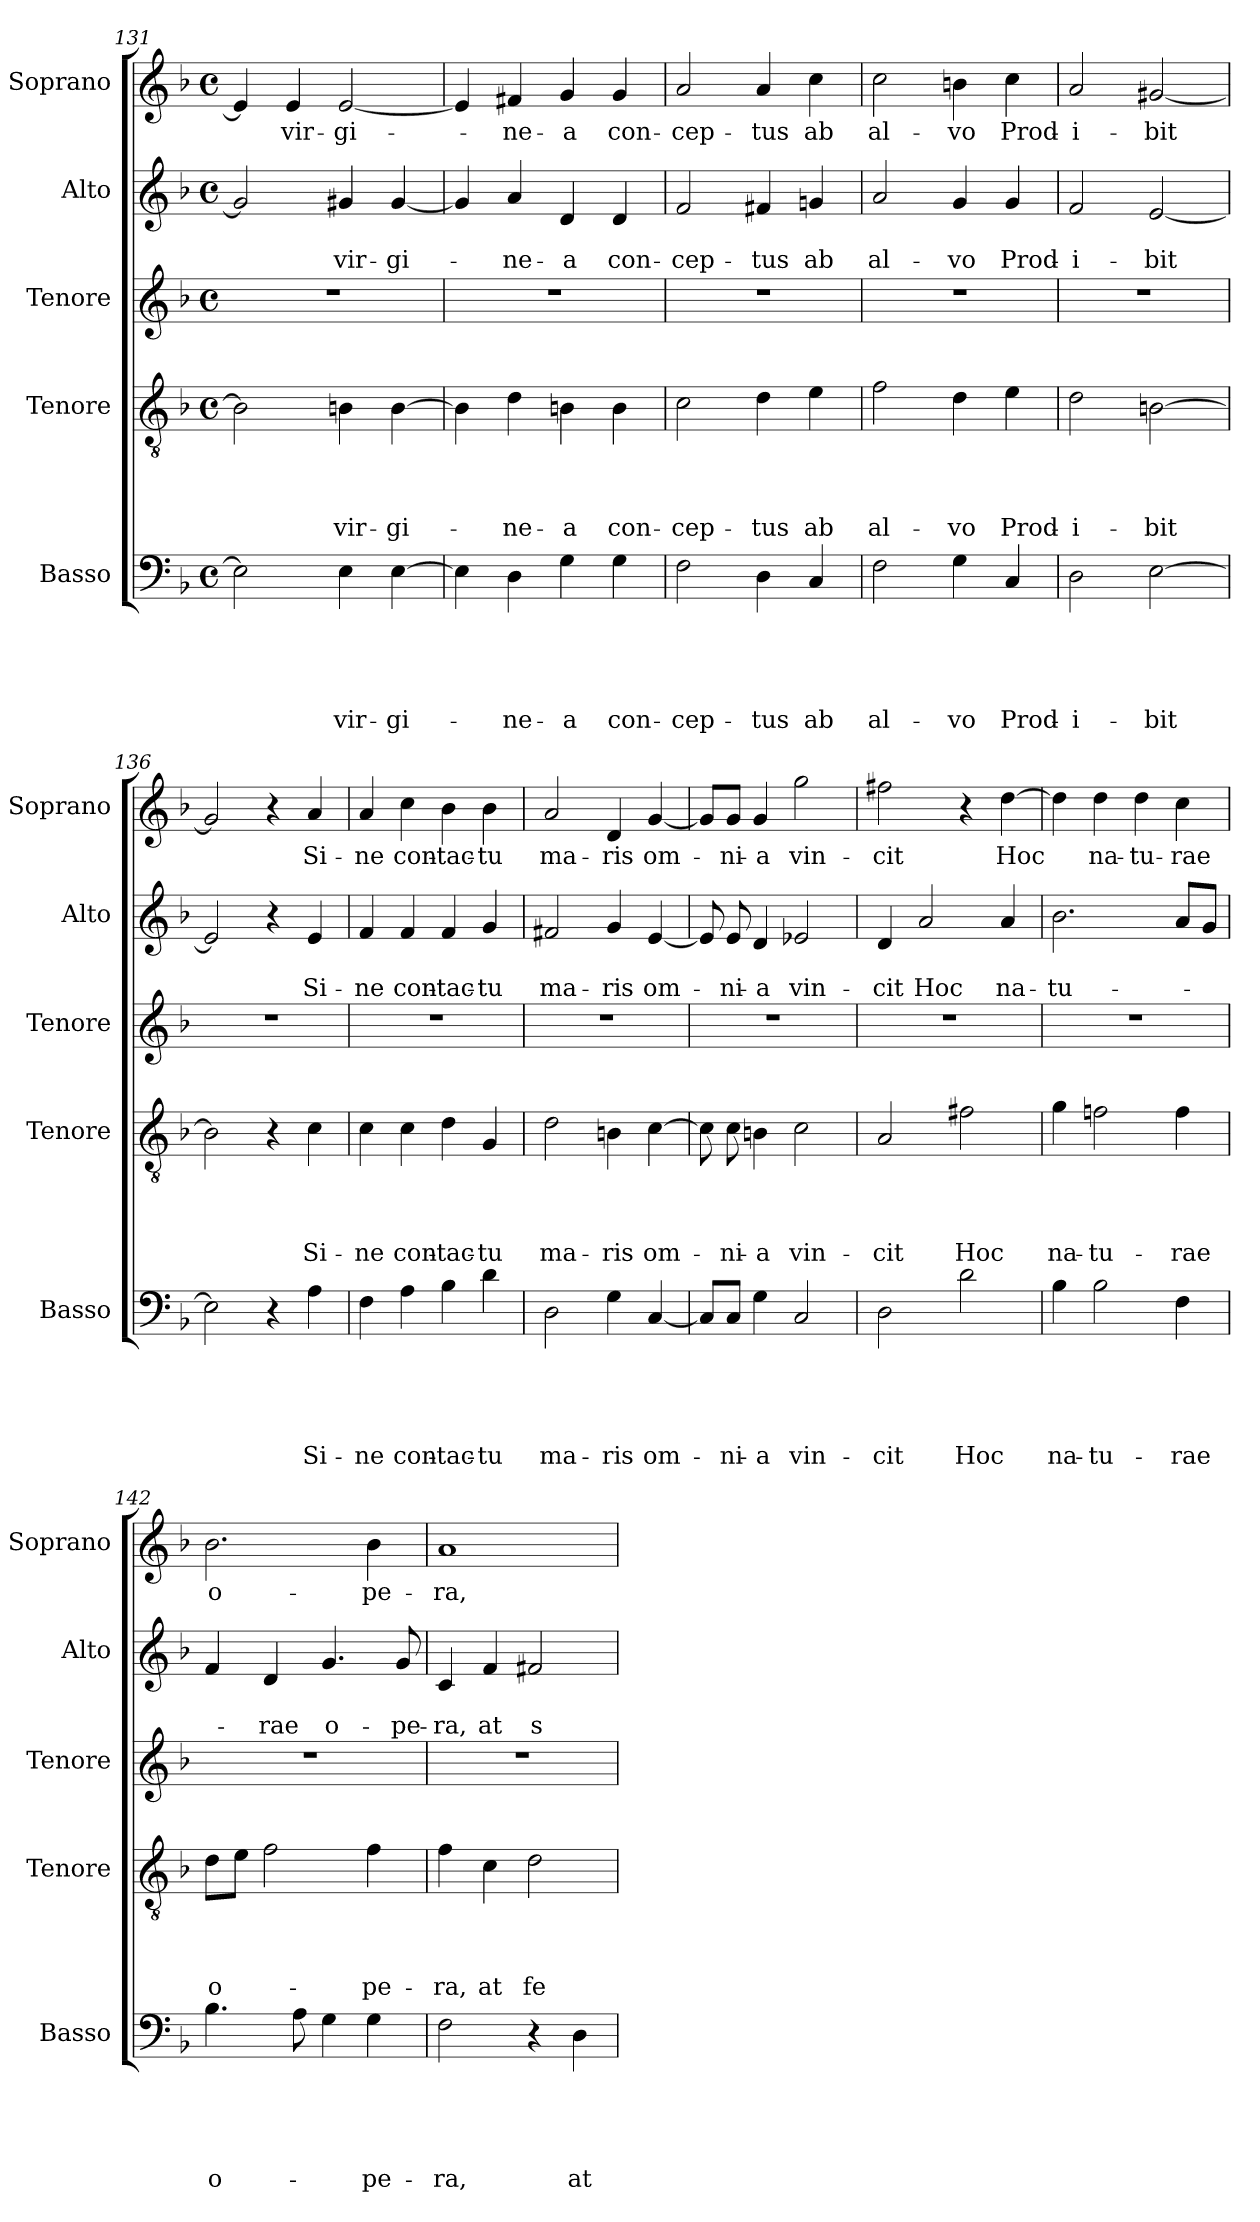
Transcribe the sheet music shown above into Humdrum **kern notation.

**kern	**text	**text	**text	**text	**text	**kern	**text	**text	**text	**text	**kern	**kern	**text	**text	**kern	**text
*part5	*part5	*part5	*part5	*part5	*part5	*part4	*part4	*part4	*part4	*part4	*part3	*part2	*part2	*part2	*part1	*part1
*staff5	*staff5	*staff5	*staff5	*staff5	*staff5	*staff4	*staff4	*staff4	*staff4	*staff4	*staff3	*staff2	*staff2	*staff2	*staff1	*staff1
*I"Basso	*	*	*	*	*	*I"Tenore	*	*	*	*	*I"Tenore	*I"Alto	*	*	*I"Soprano	*
*I'Basso	*	*	*	*	*	*I'Tenore	*	*	*	*	*I'Tenore	*I'Alto	*	*	*I'Soprano	*
*clefF4	*	*	*	*	*	*clefGv2	*	*	*	*	*clefG2	*clefG2	*	*	*clefG2	*
*k[b-]	*	*	*	*	*	*k[b-]	*	*	*	*	*k[b-]	*k[b-]	*	*	*k[b-]	*
*F:	*	*	*	*	*	*F:	*	*	*	*	*F:	*F:	*	*	*F:	*
*M4/4	*	*	*	*	*	*M4/4	*	*	*	*	*M4/4	*M4/4	*	*	*M4/4	*
*met(c)	*	*	*	*	*	*met(c)	*	*	*	*	*met(c)	*met(c)	*	*	*met(c)	*
=131	=131	=131	=131	=131	=131	=131	=131	=131	=131	=131	=131	=131	=131	=131	=131	=131
2E\]	.	.	.	.	.	2B\]	.	.	.	.	1r	2g#/]	.	.	4e/]	.
!	!	!	!	!	!	!	!	!	!	!	!	!	!	!	!	!LO:LY:b
.	.	.	.	.	.	.	.	.	.	.	.	.	.	.	4e/	vir-
!	!	!	!	!	!LO:LY:b	!	!	!	!	!LO:LY:b	!	!	!	!LO:LY:b	!	!LO:LY:b
4E\	.	.	.	.	vir-	4Bn\	.	.	.	vir-	.	4g#X/	.	vir-	[<2e/	-gi-
!	!	!	!	!	!LO:LY:b	!	!	!	!	!LO:LY:b	!	!	!	!LO:LY:b	!	!
[>4E\	.	.	.	.	-gi-	[>4B\	.	.	.	-gi-	.	[<4g#/	.	-gi-	.	.
=132	=132	=132	=132	=132	=132	=132	=132	=132	=132	=132	=132	=132	=132	=132	=132	=132
4E\]	.	.	.	.	.	4B\]	.	.	.	.	1r	4g#/]	.	.	4e/]	.
!	!	!	!	!	!LO:LY:b	!	!	!	!	!LO:LY:b	!	!	!	!LO:LY:b	!	!LO:LY:b
4D\	.	.	.	.	-ne-	4d\	.	.	.	-ne-	.	4a/	.	-ne-	4f#X/	-ne-
!	!	!	!	!	!LO:LY:b	!	!	!	!	!LO:LY:b	!	!	!	!LO:LY:b	!	!LO:LY:b
4G\	.	.	.	.	-a	4Bn\	.	.	.	-a	.	4d/	.	-a	4g/	-a
!	!	!	!	!	!LO:LY:b	!	!	!	!	!LO:LY:b	!	!	!	!LO:LY:b	!	!LO:LY:b
4G\	.	.	.	.	con-	4B\	.	.	.	con-	.	4d/	.	con-	4g/	con-
=133	=133	=133	=133	=133	=133	=133	=133	=133	=133	=133	=133	=133	=133	=133	=133	=133
!	!	!	!	!	!LO:LY:b	!	!	!	!	!LO:LY:b	!	!	!	!LO:LY:b	!	!LO:LY:b
2F\	.	.	.	.	-cep-	2c\	.	.	.	-cep-	1r	2f/	.	-cep-	2a/	-cep-
!	!	!	!	!	!LO:LY:b	!	!	!	!	!LO:LY:b	!	!	!	!LO:LY:b	!	!LO:LY:b
4D\	.	.	.	.	-tus	4d\	.	.	.	-tus	.	4f#X/	.	-tus	4a/	-tus
!	!	!	!	!	!LO:LY:b	!	!	!	!	!LO:LY:b	!	!	!	!LO:LY:b	!	!LO:LY:b
4C/	.	.	.	.	ab	4e\	.	.	.	ab	.	4gn/	.	ab	4cc\	ab
=134	=134	=134	=134	=134	=134	=134	=134	=134	=134	=134	=134	=134	=134	=134	=134	=134
!	!	!	!	!	!LO:LY:b	!	!	!	!	!LO:LY:b	!	!	!	!LO:LY:b	!	!LO:LY:b
2F\	.	.	.	.	al-	2f\	.	.	.	al-	1r	2a/	.	al-	2cc\	al-
!	!	!	!	!	!LO:LY:b	!	!	!	!	!LO:LY:b	!	!	!	!LO:LY:b	!	!LO:LY:b
4G\	.	.	.	.	-vo	4d\	.	.	.	-vo	.	4g/	.	-vo	4bn\	-vo
!	!	!	!	!	!LO:LY:b	!	!	!	!	!LO:LY:b	!	!	!	!LO:LY:b	!	!LO:LY:b
4C/	.	.	.	.	Prod-	4e\	.	.	.	Prod-	.	4g/	.	Prod-	4cc\	Prod-
=135	=135	=135	=135	=135	=135	=135	=135	=135	=135	=135	=135	=135	=135	=135	=135	=135
!	!	!	!	!	!LO:LY:b	!	!	!	!	!LO:LY:b	!	!	!	!LO:LY:b	!	!LO:LY:b
2D\	.	.	.	.	-i-	2d\	.	.	.	-i-	1r	2f/	.	-i-	2a/	-i-
!	!	!	!	!	!LO:LY:b	!	!	!	!	!LO:LY:b	!	!	!	!LO:LY:b	!	!LO:LY:b
[>2E\	.	.	.	.	-bit	[>2Bn\	.	.	.	-bit	.	[<2e/	.	-bit	[<2g#X/	-bit
=136	=136	=136	=136	=136	=136	=136	=136	=136	=136	=136	=136	=136	=136	=136	=136	=136
2E\]	.	.	.	.	.	2B\]	.	.	.	.	1r	2e/]	.	.	2g#/]	.
4r	.	.	.	.	.	4r	.	.	.	.	.	4r	.	.	4r	.
!	!	!	!	!	!LO:LY:b	!	!	!	!	!LO:LY:b	!	!	!	!LO:LY:b	!	!LO:LY:b
4A\	.	.	.	.	Si-	4c\	.	.	.	Si-	.	4e/	.	Si-	4a/	Si-
=137	=137	=137	=137	=137	=137	=137	=137	=137	=137	=137	=137	=137	=137	=137	=137	=137
!	!	!	!	!	!LO:LY:b	!	!	!	!	!LO:LY:b	!	!	!	!LO:LY:b	!	!LO:LY:b
4F\	.	.	.	.	-ne	4c\	.	.	.	-ne	1r	4f/	.	-ne	4a/	-ne
!	!	!	!	!	!LO:LY:b	!	!	!	!	!LO:LY:b	!	!	!	!LO:LY:b	!	!LO:LY:b
4A\	.	.	.	.	con-	4c\	.	.	.	con-	.	4f/	.	con-	4cc\	con-
!	!	!	!	!	!LO:LY:b	!	!	!	!	!LO:LY:b	!	!	!	!LO:LY:b	!	!LO:LY:b
4B-\	.	.	.	.	-tac-	4d\	.	.	.	-tac-	.	4f/	.	-tac-	4b-\	-tac-
!	!	!	!	!	!LO:LY:b	!	!	!	!	!LO:LY:b	!	!	!	!LO:LY:b	!	!LO:LY:b
4d\	.	.	.	.	-tu	4G/	.	.	.	-tu	.	4g/	.	-tu	4b-\	-tu
!!LO:PB:g=z
=138	=138	=138	=138	=138	=138	=138	=138	=138	=138	=138	=138	=138	=138	=138	=138	=138
!	!	!	!	!	!LO:LY:b	!	!	!	!	!LO:LY:b	!	!	!	!LO:LY:b	!	!LO:LY:b
2D\	.	.	.	.	ma-	2d\	.	.	.	ma-	1r	2f#X/	.	ma-	2a/	ma-
!	!	!	!	!	!LO:LY:b	!	!	!	!	!LO:LY:b	!	!	!	!LO:LY:b	!	!LO:LY:b
4G\	.	.	.	.	-ris	4Bn\	.	.	.	-ris	.	4g/	.	-ris	4d/	-ris
!	!	!	!	!	!LO:LY:b	!	!	!	!	!LO:LY:b	!	!	!	!LO:LY:b	!	!LO:LY:b
[<4C/	.	.	.	.	om-	[>4c\	.	.	.	om-	.	[<4e/	.	om-	[<4g/	om-
=139	=139	=139	=139	=139	=139	=139	=139	=139	=139	=139	=139	=139	=139	=139	=139	=139
8C/L]	.	.	.	.	.	8c\]	.	.	.	.	1r	8e/]	.	.	8g/L]	.
!	!	!	!	!	!LO:LY:b	!	!	!	!	!LO:LY:b	!	!	!	!LO:LY:b	!	!LO:LY:b
8C/J	.	.	.	.	-ni-	8c\	.	.	.	-ni-	.	8e/	.	-ni-	8g/J	-ni-
!	!	!	!	!	!LO:LY:b	!	!	!	!	!LO:LY:b	!	!	!	!LO:LY:b	!	!LO:LY:b
4G\	.	.	.	.	-a	4Bn\	.	.	.	-a	.	4d/	.	-a	4g/	-a
!	!	!	!	!	!LO:LY:b	!	!	!	!	!LO:LY:b	!	!	!	!LO:LY:b	!	!LO:LY:b
2C/	.	.	.	.	vin-	2c\	.	.	.	vin-	.	2e-X/	.	vin-	2gg\	vin-
=140	=140	=140	=140	=140	=140	=140	=140	=140	=140	=140	=140	=140	=140	=140	=140	=140
!	!	!	!	!	!LO:LY:b	!	!	!	!	!LO:LY:b	!	!	!	!LO:LY:b	!	!LO:LY:b
2D\	.	.	.	.	-cit	2A/	.	.	.	-cit	1r	4d/	.	-cit	2ff#X\	-cit
!	!	!	!	!	!	!	!	!	!	!	!	!	!	!LO:LY:b	!	!
.	.	.	.	.	.	.	.	.	.	.	.	2a/	.	Hoc	.	.
!	!	!	!	!	!LO:LY:b	!	!	!	!	!LO:LY:b	!	!	!	!	!	!
2d\	.	.	.	.	Hoc	2f#X\	.	.	.	Hoc	.	.	.	.	4r	.
!	!	!	!	!	!	!	!	!	!	!	!	!	!	!LO:LY:b	!	!LO:LY:b
.	.	.	.	.	.	.	.	.	.	.	.	4a/	.	na-	[>4dd\	Hoc
=141	=141	=141	=141	=141	=141	=141	=141	=141	=141	=141	=141	=141	=141	=141	=141	=141
!	!	!	!	!	!LO:LY:b	!	!	!	!	!LO:LY:b	!	!	!	!LO:LY:b	!	!
4B-\	.	.	.	.	na-	4g\	.	.	.	na-	1r	2.b-\	.	-tu-	4dd\]	.
!	!	!	!	!	!LO:LY:b	!	!	!	!	!LO:LY:b	!	!	!	!	!	!LO:LY:b
2B-\	.	.	.	.	-tu-	2fn\	.	.	.	-tu-	.	.	.	.	4dd\	na-
!	!	!	!	!	!	!	!	!	!	!	!	!	!	!	!	!LO:LY:b
.	.	.	.	.	.	.	.	.	.	.	.	.	.	.	4dd\	-tu-
!	!	!	!	!	!LO:LY:b	!	!	!	!	!LO:LY:b	!	!	!	!	!	!LO:LY:b
4F\	.	.	.	.	-rae	4f\	.	.	.	-rae	.	8a/L	.	.	4cc\	-rae
.	.	.	.	.	.	.	.	.	.	.	.	8g/J	.	.	.	.
=142	=142	=142	=142	=142	=142	=142	=142	=142	=142	=142	=142	=142	=142	=142	=142	=142
!	!	!	!	!	!LO:LY:b	!	!	!	!	!LO:LY:b	!	!	!	!	!	!LO:LY:b
4.B-\	.	.	.	.	o-	8d\L	.	.	.	o-	1r	4f/	.	.	2.b-\	o-
.	.	.	.	.	.	8e\J	.	.	.	.	.	.	.	.	.	.
!	!	!	!	!	!	!	!	!	!	!	!	!	!	!LO:LY:b	!	!
.	.	.	.	.	.	2f\	.	.	.	.	.	4d/	.	-rae	.	.
8A\	.	.	.	.	.	.	.	.	.	.	.	.	.	.	.	.
!	!	!	!	!	!	!	!	!	!	!	!	!	!	!LO:LY:b	!	!
4G\	.	.	.	.	.	.	.	.	.	.	.	4.g/	.	o-	.	.
!	!	!	!	!	!LO:LY:b	!	!	!	!	!LO:LY:b	!	!	!	!	!	!LO:LY:b
4G\	.	.	.	.	-pe-	4f\	.	.	.	-pe-	.	.	.	.	4b-\	-pe-
!	!	!	!	!	!	!	!	!	!	!	!	!	!	!LO:LY:b	!	!
.	.	.	.	.	.	.	.	.	.	.	.	8g/	.	-pe-	.	.
=143	=143	=143	=143	=143	=143	=143	=143	=143	=143	=143	=143	=143	=143	=143	=143	=143
!	!	!	!	!	!LO:LY:b	!	!	!	!	!LO:LY:b	!	!	!	!LO:LY:b	!	!LO:LY:b
2F\	.	.	.	.	-ra,	4f\	.	.	.	-ra,	1r	4c/	.	-ra,	1a	-ra,
!	!	!	!	!	!	!	!	!	!	!LO:LY:b	!	!	!	!LO:LY:b	!	!
.	.	.	.	.	.	4c\	.	.	.	at	.	4f/	.	at	.	.
!	!	!	!	!	!	!	!	!	!	!LO:LY:b	!	!	!	!LO:LY:b	!	!
4r	.	.	.	.	.	2d\	.	.	.	fe-	.	2f#X/	.	s	.	.
!	!	!	!	!	!LO:LY:b	!	!	!	!	!	!	!	!	!	!	!
4D\	.	.	.	.	at	.	.	.	.	.	.	.	.	.	.	.
=	=	=	=	=	=	=	=	=	=	=	=	=	=	=	=	=
*-	*-	*-	*-	*-	*-	*-	*-	*-	*-	*-	*-	*-	*-	*-	*-	*-
